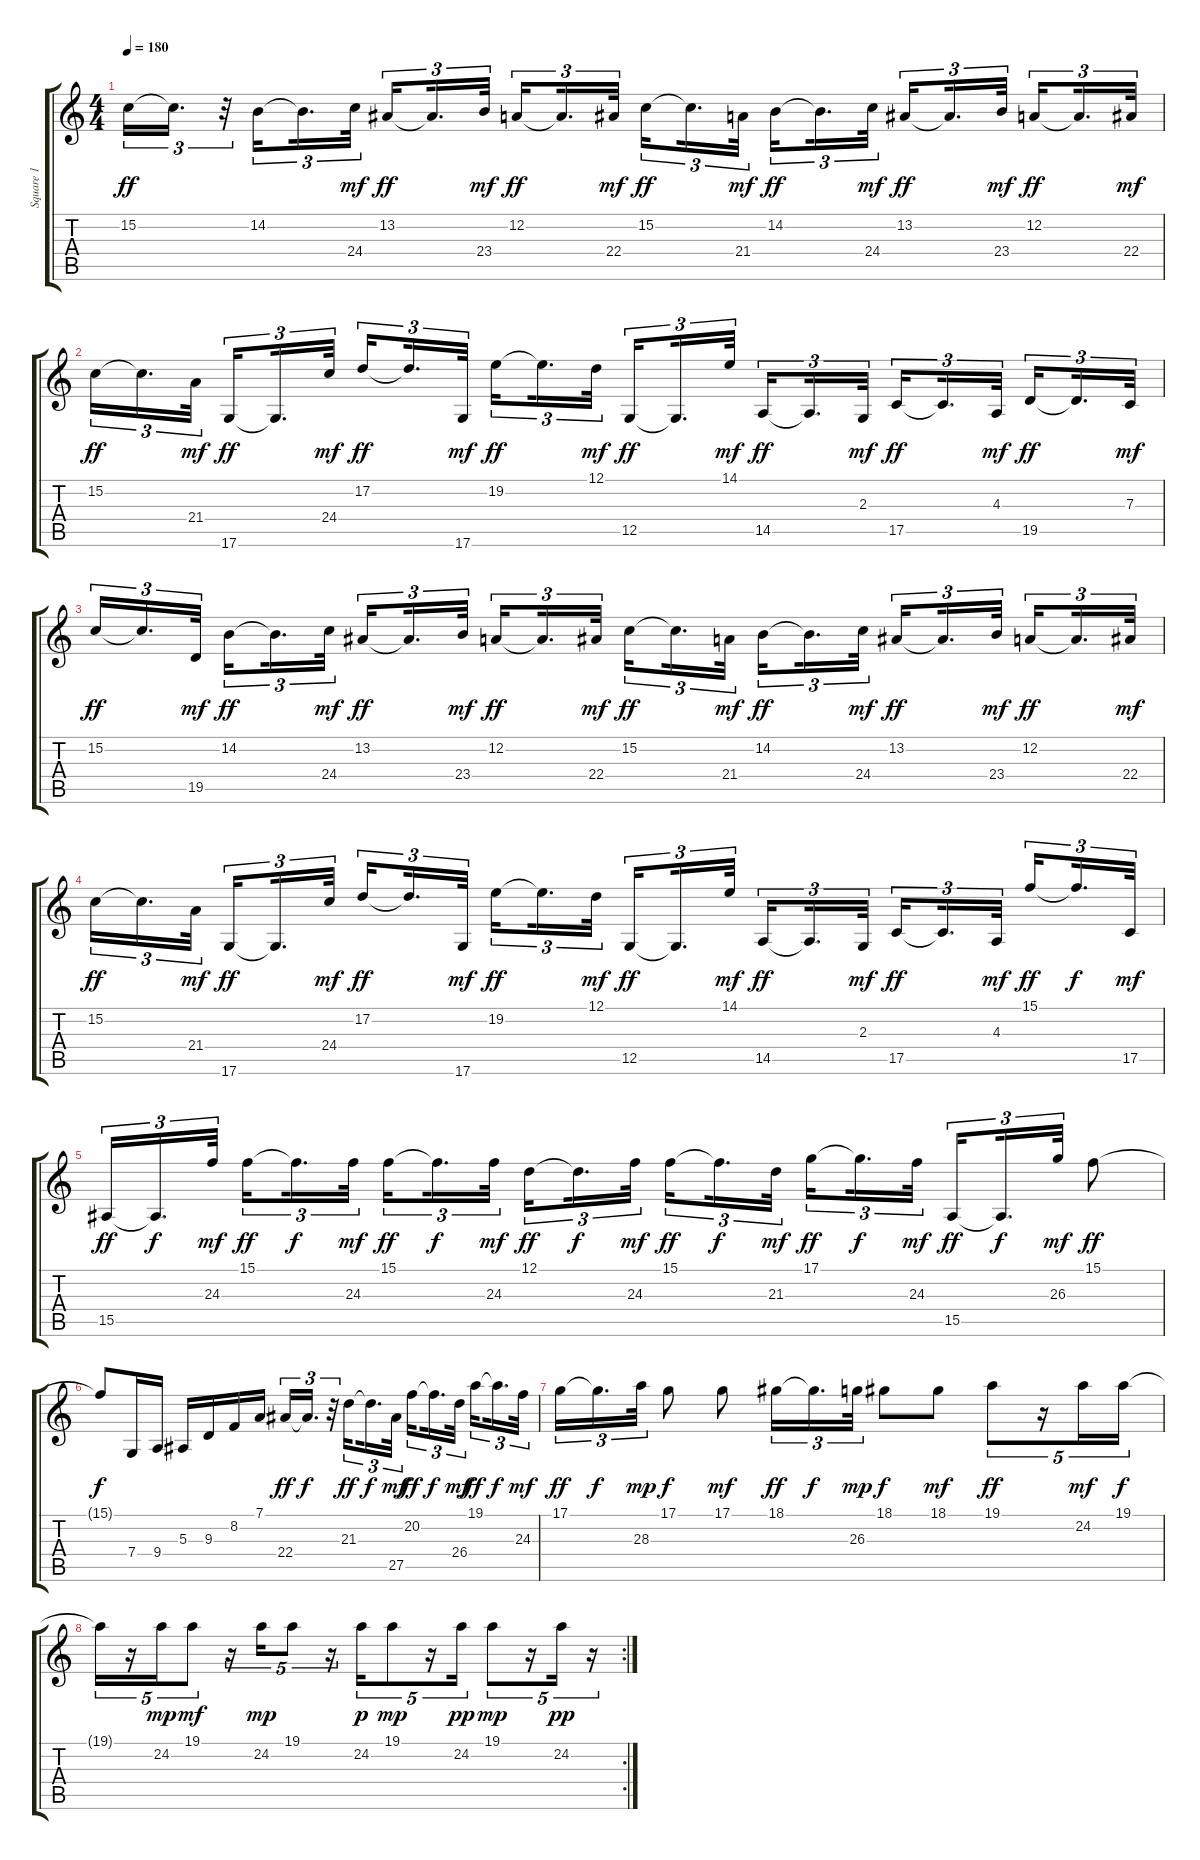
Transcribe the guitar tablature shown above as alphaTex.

\track ("Square 1" "Square 1") {instrument lead1square}
\staff {score tabs}
\tuning (D4 A3 F3 C3 G2 D2) {hide}
\ts (4 4)
\tempo 180
\clef g2
\ks c
15.2.16{tu (3 2) dy ff} 15.2{t}.16{d tu (3 2)} r.32{tu (3 2)} 14.2.16{tu (3 2) beam splitsecondary} 14.2{t}.16{d tu (3 2)} 24.4.32{tu (3 2) dy mf} 13.2.16{tu (3 2) dy ff beam splitsecondary} 13.2{t}.16{d tu (3 2)} 23.4.32{tu (3 2) dy mf} 12.2.16{tu (3 2) dy ff beam splitsecondary} 12.2{t}.16{d tu (3 2)} 22.4.32{tu (3 2) dy mf} 15.2.16{tu (3 2) dy ff beam splitsecondary} 15.2{t}.16{d tu (3 2)} 21.4.32{tu (3 2) dy mf} 14.2.16{tu (3 2) dy ff beam splitsecondary} 14.2{t}.16{d tu (3 2)} 24.4.32{tu (3 2) dy mf} 13.2.16{tu (3 2) dy ff beam splitsecondary} 13.2{t}.16{d tu (3 2)} 23.4.32{tu (3 2) dy mf} 12.2.16{tu (3 2) dy ff beam splitsecondary} 12.2{t}.16{d tu (3 2)} 22.4.32{tu (3 2) dy mf} |
15.2.16{tu (3 2) dy ff} 15.2{t}.16{d tu (3 2)} 21.4.32{tu (3 2) dy mf} 17.6.16{tu (3 2) dy ff beam splitsecondary} 17.6{t}.16{d tu (3 2)} 24.4.32{tu (3 2) dy mf} 17.2.16{tu (3 2) dy ff beam splitsecondary} 17.2{t}.16{d tu (3 2)} 17.6.32{tu (3 2) dy mf} 19.2.16{tu (3 2) dy ff beam splitsecondary} 19.2{t}.16{d tu (3 2)} 12.1.32{tu (3 2) dy mf} 12.5.16{tu (3 2) dy ff beam splitsecondary} 12.5{t}.16{d tu (3 2)} 14.1.32{tu (3 2) dy mf} 14.5.16{tu (3 2) dy ff beam splitsecondary} 14.5{t}.16{d tu (3 2)} 2.3.32{tu (3 2) dy mf} 17.5.16{tu (3 2) dy ff beam splitsecondary} 17.5{t}.16{d tu (3 2)} 4.3.32{tu (3 2) dy mf} 19.5.16{tu (3 2) dy ff beam splitsecondary} 19.5{t}.16{d tu (3 2)} 7.3.32{tu (3 2) dy mf} |
15.2.16{tu (3 2) dy ff} 15.2{t}.16{d tu (3 2)} 19.5.32{tu (3 2) dy mf} 14.2.16{tu (3 2) dy ff beam splitsecondary} 14.2{t}.16{d tu (3 2)} 24.4.32{tu (3 2) dy mf} 13.2.16{tu (3 2) dy ff beam splitsecondary} 13.2{t}.16{d tu (3 2)} 23.4.32{tu (3 2) dy mf} 12.2.16{tu (3 2) dy ff beam splitsecondary} 12.2{t}.16{d tu (3 2)} 22.4.32{tu (3 2) dy mf} 15.2.16{tu (3 2) dy ff beam splitsecondary} 15.2{t}.16{d tu (3 2)} 21.4.32{tu (3 2) dy mf} 14.2.16{tu (3 2) dy ff beam splitsecondary} 14.2{t}.16{d tu (3 2)} 24.4.32{tu (3 2) dy mf} 13.2.16{tu (3 2) dy ff beam splitsecondary} 13.2{t}.16{d tu (3 2)} 23.4.32{tu (3 2) dy mf} 12.2.16{tu (3 2) dy ff beam splitsecondary} 12.2{t}.16{d tu (3 2)} 22.4.32{tu (3 2) dy mf} |
15.2.16{tu (3 2) dy ff} 15.2{t}.16{d tu (3 2)} 21.4.32{tu (3 2) dy mf} 17.6.16{tu (3 2) dy ff beam splitsecondary} 17.6{t}.16{d tu (3 2)} 24.4.32{tu (3 2) dy mf} 17.2.16{tu (3 2) dy ff beam splitsecondary} 17.2{t}.16{d tu (3 2)} 17.6.32{tu (3 2) dy mf} 19.2.16{tu (3 2) dy ff beam splitsecondary} 19.2{t}.16{d tu (3 2)} 12.1.32{tu (3 2) dy mf} 12.5.16{tu (3 2) dy ff beam splitsecondary} 12.5{t}.16{d tu (3 2)} 14.1.32{tu (3 2) dy mf} 14.5.16{tu (3 2) dy ff beam splitsecondary} 14.5{t}.16{d tu (3 2)} 2.3.32{tu (3 2) dy mf} 17.5.16{tu (3 2) dy ff beam splitsecondary} 17.5{t}.16{d tu (3 2)} 4.3.32{tu (3 2) dy mf} 15.1.16{tu (3 2) dy ff beam splitsecondary} 15.1{t}.16{d tu (3 2) dy f} 17.5.32{tu (3 2) dy mf} |
15.5.16{tu (3 2) dy ff} 15.5{t}.16{d tu (3 2) dy f} 24.3.32{tu (3 2) dy mf} 15.1.16{tu (3 2) dy ff beam splitsecondary} 15.1{t}.16{d tu (3 2) dy f} 24.3.32{tu (3 2) dy mf} 15.1.16{tu (3 2) dy ff beam splitsecondary} 15.1{t}.16{d tu (3 2) dy f} 24.3.32{tu (3 2) dy mf} 12.1.16{tu (3 2) dy ff beam splitsecondary} 12.1{t}.16{d tu (3 2) dy f} 24.3.32{tu (3 2) dy mf} 15.1.16{tu (3 2) dy ff beam splitsecondary} 15.1{t}.16{d tu (3 2) dy f} 21.3.32{tu (3 2) dy mf} 17.1.16{tu (3 2) dy ff beam splitsecondary} 17.1{t}.16{d tu (3 2) dy f} 24.3.32{tu (3 2) dy mf} 15.5.16{tu (3 2) dy ff beam splitsecondary} 15.5{t}.16{d tu (3 2) dy f} 26.3.32{tu (3 2) dy mf} 15.1.8{dy ff} |
15.1{t}.8{dy f} 7.4.16 9.4.16 5.3.16 9.3.16 8.2.16 7.1.16 22.4.16{tu (3 2) dy ff} 22.4{t}.16{d tu (3 2) dy f} r.32{tu (3 2)} 21.3.16{tu (3 2) dy ff beam splitsecondary} 21.3{t}.16{d tu (3 2) dy f} 27.5.32{tu (3 2) dy mf} 20.2.16{tu (3 2) dy ff beam splitsecondary} 20.2{t}.16{d tu (3 2) dy f} 26.4.32{tu (3 2) dy mf} 19.1.16{tu (3 2) dy ff beam splitsecondary} 19.1{t}.16{d tu (3 2) dy f} 24.3.32{tu (3 2) dy mf} |
17.1.16{tu (3 2) dy ff} 17.1{t}.16{d tu (3 2) dy f} 28.3.32{tu (3 2) dy mp} 17.1.8{dy f} 17.1.8{dy mf} 18.1.16{tu (3 2) dy ff} 18.1{t}.16{d tu (3 2) dy f} 26.3.32{tu (3 2) dy mp} 18.1.8{dy f} 18.1.8{dy mf} 19.1.8{tu (5 4) dy ff} r.16{tu (5 4)} 24.2.16{tu (5 4) dy mf} 19.1.16{tu (5 4) dy f} |
\rc 2
19.1{t}.16{tu (5 4)} r.16{tu (5 4)} 24.2.16{tu (5 4) dy mp} 19.1.8{tu (5 4) dy mf} r.16{tu (5 4)} 24.2.16{tu (5 4) dy mp} 19.1.8{tu (5 4)} r.16{tu (5 4)} 24.2.16{tu (5 4) dy p} 19.1.8{tu (5 4) dy mp} r.16{tu (5 4)} 24.2.16{tu (5 4) dy pp} 19.1.8{tu (5 4) dy mp} r.16{tu (5 4)} 24.2.16{tu (5 4) dy pp} r.16{tu (5 4)}
